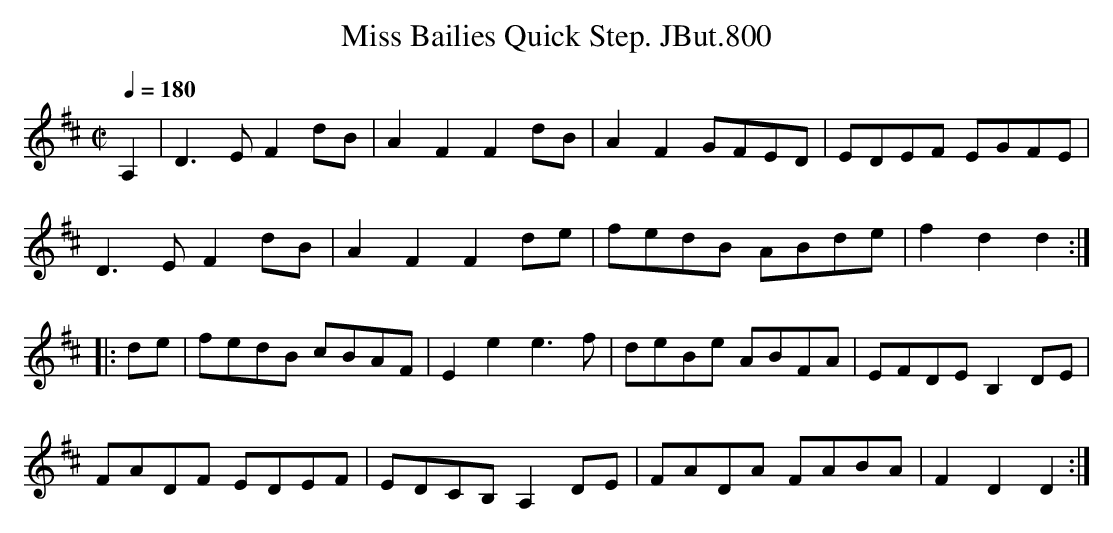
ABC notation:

X:1
T:Miss Bailies Quick Step. JBut.800
M:C|
L:1/8
Q:1/4=180
K:D
A,2|D3EF2dB|A2F2F2dB|A2F2GFED|EDEF EGFE|
D3EF2dB|A2F2F2de|fedB ABde|f2d2d2:|
|:de|fedB cBAF|E2e2e3f|deBe ABFA|EFDE B,2DE|
FADF EDEF|EDCB, A,2DE|FADA FABA|F2D2D2:|
